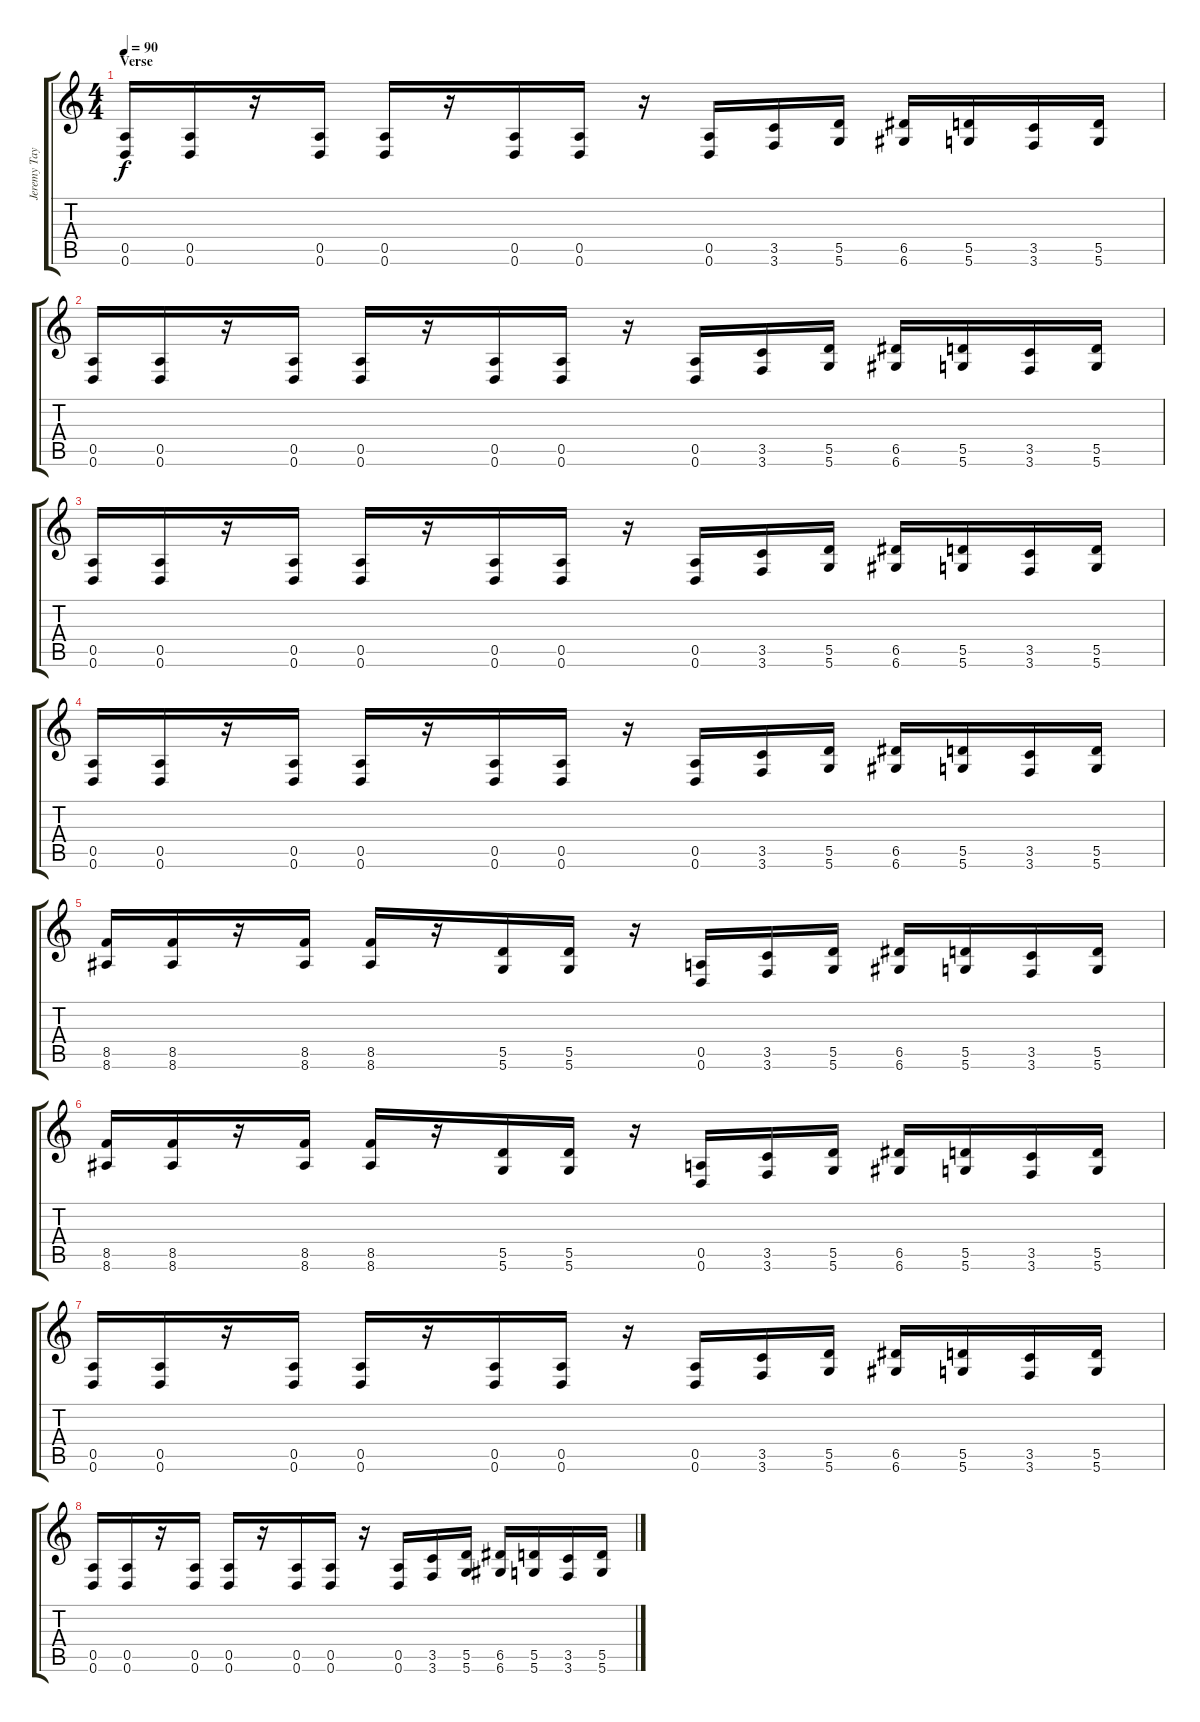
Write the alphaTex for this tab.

\track ("Jeremy Taylor" "Jeremy Tay") {instrument distortionguitar}
\staff {score tabs}
\tuning (E4 B3 G3 D3 A2 D2) {hide}
\ts (4 4)
\section ("" "Verse")
\tempo 90
\clef g2
\ks c
(0.5 0.6).16{dy f} (0.5 0.6).16 r.16 (0.5 0.6).16 (0.5 0.6).16 r.16 (0.5 0.6).16 (0.5 0.6).16 r.16 (0.5 0.6).16 (3.5 3.6).16 (5.5 5.6).16 (6.5 6.6).16 (5.5 5.6).16 (3.5 3.6).16 (5.5 5.6).16 |
(0.5 0.6).16 (0.5 0.6).16 r.16 (0.5 0.6).16 (0.5 0.6).16 r.16 (0.5 0.6).16 (0.5 0.6).16 r.16 (0.5 0.6).16 (3.5 3.6).16 (5.5 5.6).16 (6.5 6.6).16 (5.5 5.6).16 (3.5 3.6).16 (5.5 5.6).16 |
(0.5 0.6).16 (0.5 0.6).16 r.16 (0.5 0.6).16 (0.5 0.6).16 r.16 (0.5 0.6).16 (0.5 0.6).16 r.16 (0.5 0.6).16 (3.5 3.6).16 (5.5 5.6).16 (6.5 6.6).16 (5.5 5.6).16 (3.5 3.6).16 (5.5 5.6).16 |
(0.5 0.6).16 (0.5 0.6).16 r.16 (0.5 0.6).16 (0.5 0.6).16 r.16 (0.5 0.6).16 (0.5 0.6).16 r.16 (0.5 0.6).16 (3.5 3.6).16 (5.5 5.6).16 (6.5 6.6).16 (5.5 5.6).16 (3.5 3.6).16 (5.5 5.6).16 |
(8.5 8.6).16 (8.5 8.6).16 r.16 (8.5 8.6).16 (8.5 8.6).16 r.16 (5.5 5.6).16 (5.5 5.6).16 r.16 (0.5 0.6).16 (3.5 3.6).16 (5.5 5.6).16 (6.5 6.6).16 (5.5 5.6).16 (3.5 3.6).16 (5.5 5.6).16 |
(8.5 8.6).16 (8.5 8.6).16 r.16 (8.5 8.6).16 (8.5 8.6).16 r.16 (5.5 5.6).16 (5.5 5.6).16 r.16 (0.5 0.6).16 (3.5 3.6).16 (5.5 5.6).16 (6.5 6.6).16 (5.5 5.6).16 (3.5 3.6).16 (5.5 5.6).16 |
(0.5 0.6).16 (0.5 0.6).16 r.16 (0.5 0.6).16 (0.5 0.6).16 r.16 (0.5 0.6).16 (0.5 0.6).16 r.16 (0.5 0.6).16 (3.5 3.6).16 (5.5 5.6).16 (6.5 6.6).16 (5.5 5.6).16 (3.5 3.6).16 (5.5 5.6).16 |
(0.5 0.6).16 (0.5 0.6).16 r.16 (0.5 0.6).16 (0.5 0.6).16 r.16 (0.5 0.6).16 (0.5 0.6).16 r.16 (0.5 0.6).16 (3.5 3.6).16 (5.5 5.6).16 (6.5 6.6).16 (5.5 5.6).16 (3.5 3.6).16 (5.5 5.6).16
